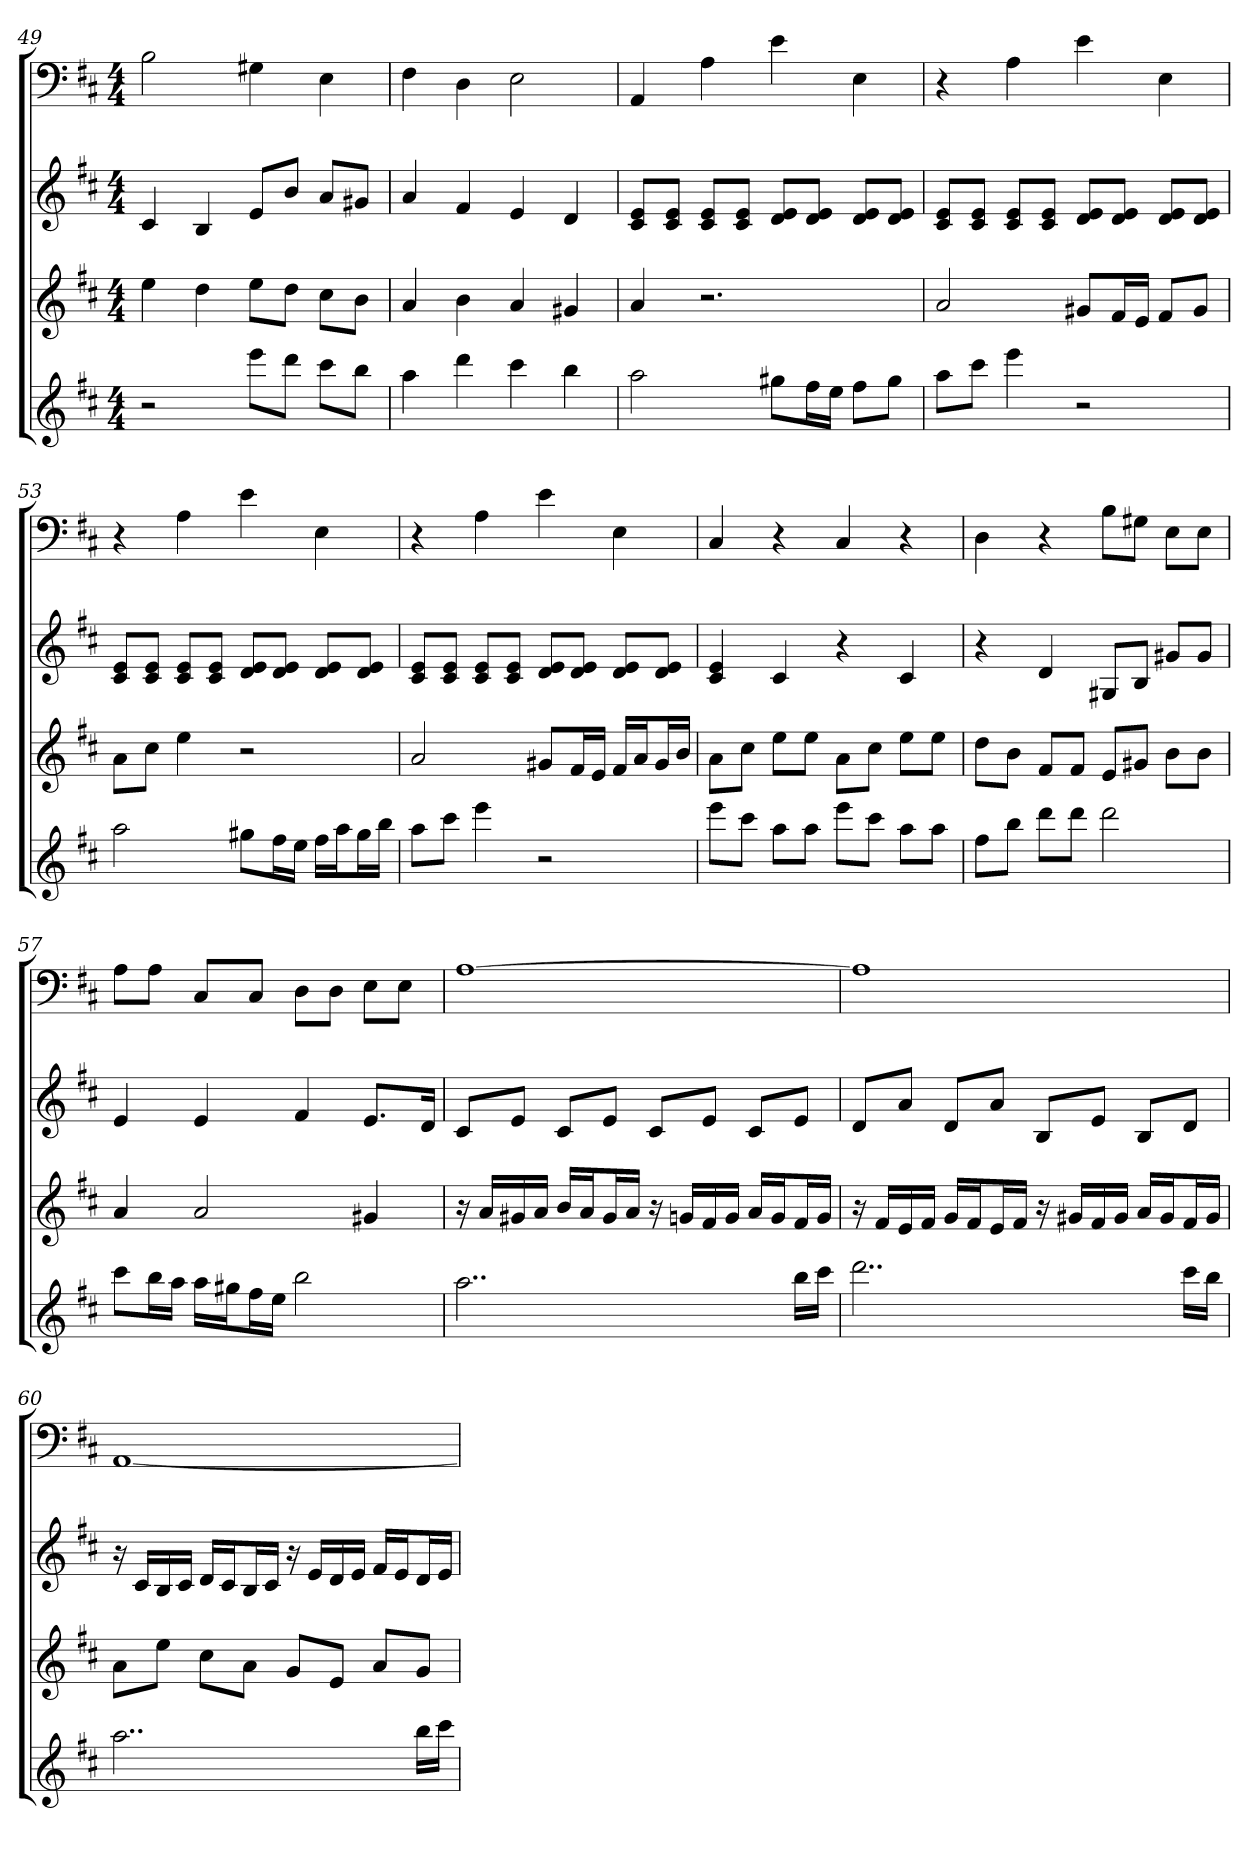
**kern	**kern	**kern	**kern
*part4	*part3	*part2	*part1
*staff4	*staff3	*staff2	*staff1
*k[f#c#]	*k[f#c#]	*k[f#c#]	*k[f#c#]
*D:	*D:	*D:	*D:
*M4/4	*M4/4	*M4/4	*M4/4
=49	=49	=49	=49
2r	4ee	4c#	2B
.	4dd	4B	.
8eeeL	8eeL	8eL	4G#X
8dddJ	8ddJ	8bJ	.
8ccc#L	8cc#L	8aL	4E
8bbJ	8bJ	8g#XJ	.
=50	=50	=50	=50
4aa	4a	4a	4F#
4ddd	4b	4f#	4D
4ccc#	4a	4e	2E
4bb	4g#X	4d	.
=51	=51	=51	=51
2aa	4a	8c# 8eL	4AA
.	.	8c# 8eJ	.
.	2.r	8c# 8eL	4A
.	.	8c# 8eJ	.
8gg#XL	.	8d 8eL	4e
16ff#L	.	8d 8eJ	.
16eeJJ	.	.	.
8ff#L	.	8d 8eL	4E
8gg#J	.	8d 8eJ	.
=52	=52	=52	=52
8aaL	2a	8c# 8eL	4r
8ccc#J	.	8c# 8eJ	.
4eee	.	8c# 8eL	4A
.	.	8c# 8eJ	.
2r	8g#XL	8d 8eL	4e
.	16f#L	8d 8eJ	.
.	16eJJ	.	.
.	8f#L	8d 8eL	4E
.	8g#J	8d 8eJ	.
=53	=53	=53	=53
2aa	8aL	8c# 8eL	4r
.	8cc#J	8c# 8eJ	.
.	4ee	8c# 8eL	4A
.	.	8c# 8eJ	.
8gg#XL	2r	8d 8eL	4e
16ff#L	.	8d 8eJ	.
16eeJJ	.	.	.
16ff#LL	.	8d 8eL	4E
16aaJ	.	.	.
16gg#L	.	8d 8eJ	.
16bbJJ	.	.	.
=54	=54	=54	=54
8aaL	2a	8c# 8eL	4r
8ccc#J	.	8c# 8eJ	.
4eee	.	8c# 8eL	4A
.	.	8c# 8eJ	.
2r	8g#XL	8d 8eL	4e
.	16f#L	8d 8eJ	.
.	16eJJ	.	.
.	16f#LL	8d 8eL	4E
.	16aJ	.	.
.	16g#L	8d 8eJ	.
.	16bJJ	.	.
=55	=55	=55	=55
8eeeL	8aL	4c# 4e	4C#
8ccc#J	8cc#J	.	.
8aaL	8eeL	4c#	4r
8aaJ	8eeJ	.	.
8eeeL	8aL	4r	4C#
8ccc#J	8cc#J	.	.
8aaL	8eeL	4c#	4r
8aaJ	8eeJ	.	.
=56	=56	=56	=56
8ff#L	8ddL	4r	4D
8bbJ	8bJ	.	.
8dddL	8f#L	4d	4r
8dddJ	8f#J	.	.
2ddd	8eL	8G#XL	8BL
.	8g#XJ	8BJ	8G#XJ
.	8bL	8g#XL	8EL
.	8bJ	8g#J	8EJ
=57	=57	=57	=57
8ccc#L	4a	4e	8AL
16bbL	.	.	8AJ
16aaJJ	.	.	.
16aaLL	2a	4e	8C#L
16gg#XJ	.	.	.
16ff#L	.	.	8C#J
16eeJJ	.	.	.
2bb	.	4f#	8DL
.	.	.	8DJ
.	4g#X	8.eL	8EL
.	.	.	8EJ
.	.	16dJk	.
=58	=58	=58	=58
2..aa	16r	8c#L	[1A
.	16aLL	.	.
.	16g#X	8eJ	.
.	16aJJ	.	.
.	16bLL	8c#L	.
.	16aJ	.	.
.	16g#L	8eJ	.
.	16aJJ	.	.
.	16r	8c#L	.
.	16gnLL	.	.
.	16f#	8eJ	.
.	16gJJ	.	.
.	16aLL	8c#L	.
.	16gJ	.	.
16bbLL	16f#L	8eJ	.
16ccc#JJ	16gJJ	.	.
=59	=59	=59	=59
2..ddd	16r	8dL	1A]
.	16f#LL	.	.
.	16e	8aJ	.
.	16f#JJ	.	.
.	16gLL	8dL	.
.	16f#J	.	.
.	16eL	8aJ	.
.	16f#JJ	.	.
.	16r	8BL	.
.	16g#XLL	.	.
.	16f#	8eJ	.
.	16g#JJ	.	.
.	16aLL	8BL	.
.	16g#J	.	.
16ccc#LL	16f#L	8dJ	.
16bbJJ	16g#JJ	.	.
=60	=60	=60	=60
2..aa	8aL	16r	[1AA
.	.	16c#LL	.
.	8eeJ	16B	.
.	.	16c#JJ	.
.	8cc#L	16dLL	.
.	.	16c#J	.
.	8aJ	16BL	.
.	.	16c#JJ	.
.	8gL	16r	.
.	.	16eLL	.
.	8eJ	16d	.
.	.	16eJJ	.
.	8aL	16f#LL	.
.	.	16eJ	.
16bbLL	8gJ	16dL	.
16ccc#JJ	.	16eJJ	.
=	=	=	=
*-	*-	*-	*-
